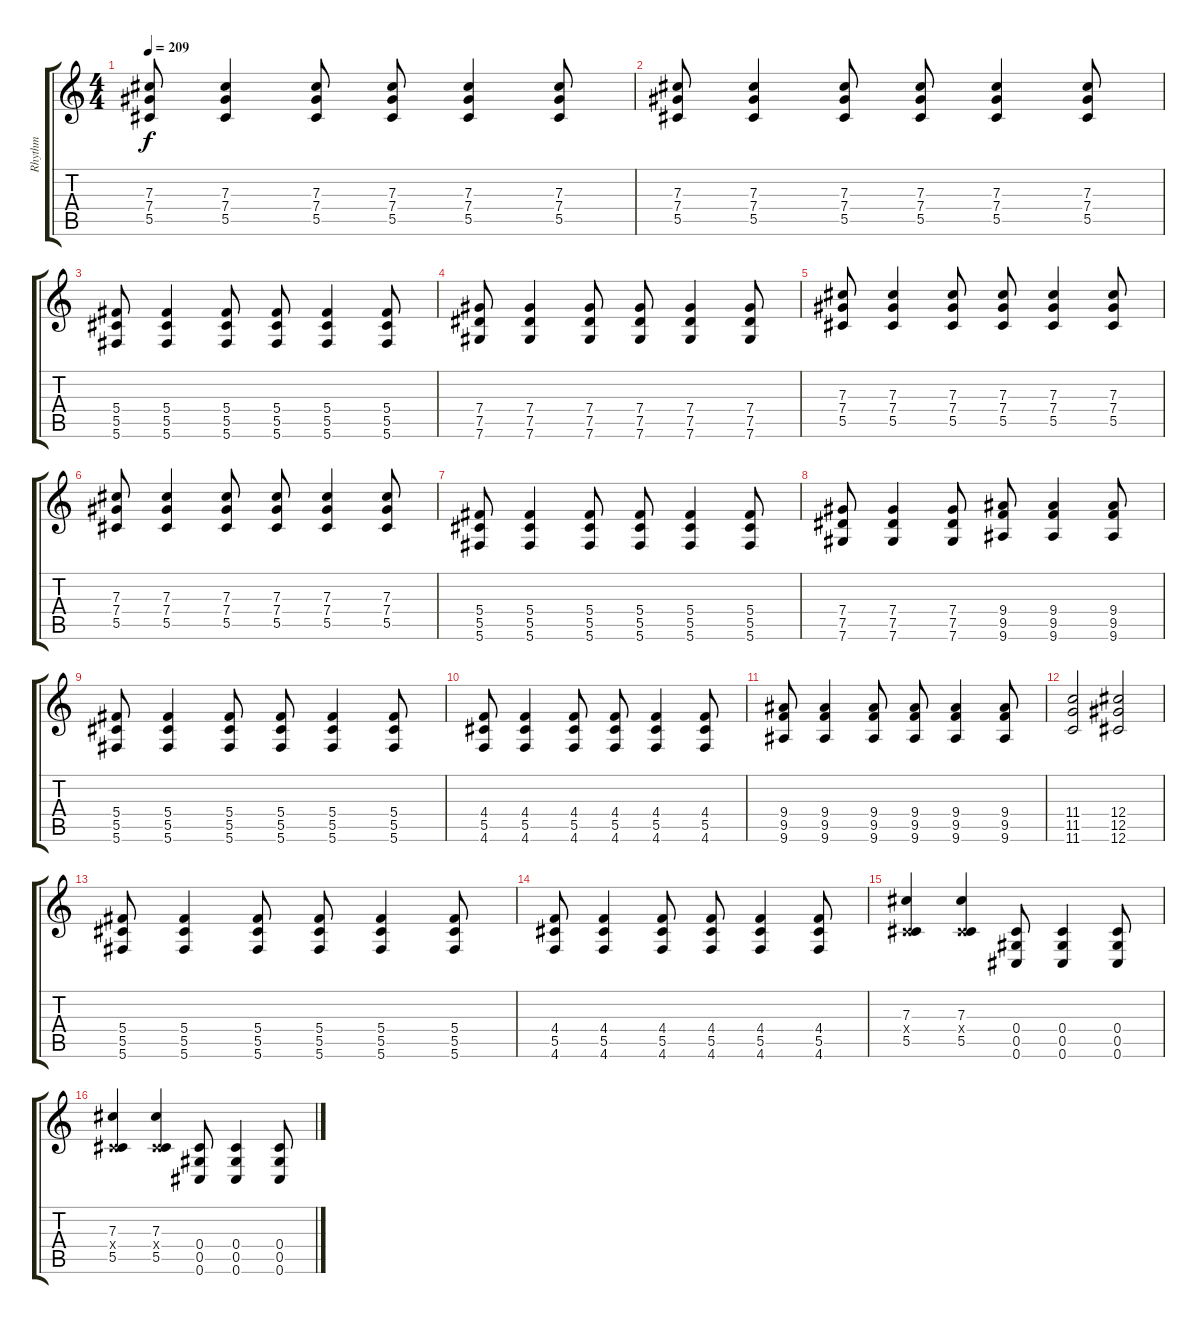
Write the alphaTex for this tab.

\track ("Rhythm" "Rhythm") {instrument distortionguitar}
\staff {score tabs}
\tuning (Eb4 Bb3 Gb3 Db3 Ab2 Db2) {hide}
\ts (4 4)
\tempo 209
\clef g2
\ks c
(7.3 7.4 5.5).8{dy f} (7.3 7.4 5.5).4 (7.3 7.4 5.5).8 (7.3 7.4 5.5).8 (7.3 7.4 5.5).4 (7.3 7.4 5.5).8 |
(7.3 7.4 5.5).8 (7.3 7.4 5.5).4 (7.3 7.4 5.5).8 (7.3 7.4 5.5).8 (7.3 7.4 5.5).4 (7.3 7.4 5.5).8 |
(5.4 5.5 5.6).8 (5.4 5.5 5.6).4 (5.4 5.5 5.6).8 (5.4 5.5 5.6).8 (5.4 5.5 5.6).4 (5.4 5.5 5.6).8 |
(7.4 7.5 7.6).8 (7.4 7.5 7.6).4 (7.4 7.5 7.6).8 (7.4 7.5 7.6).8 (7.4 7.5 7.6).4 (7.4 7.5 7.6).8 |
(7.3 7.4 5.5).8 (7.3 7.4 5.5).4 (7.3 7.4 5.5).8 (7.3 7.4 5.5).8 (7.3 7.4 5.5).4 (7.3 7.4 5.5).8 |
(7.3 7.4 5.5).8 (7.3 7.4 5.5).4 (7.3 7.4 5.5).8 (7.3 7.4 5.5).8 (7.3 7.4 5.5).4 (7.3 7.4 5.5).8 |
(5.4 5.5 5.6).8 (5.4 5.5 5.6).4 (5.4 5.5 5.6).8 (5.4 5.5 5.6).8 (5.4 5.5 5.6).4 (5.4 5.5 5.6).8 |
(7.4 7.5 7.6).8 (7.4 7.5 7.6).4 (7.4 7.5 7.6).8 (9.4 9.5 9.6).8 (9.4 9.5 9.6).4 (9.4 9.5 9.6).8 |
(5.4 5.5 5.6).8 (5.4 5.5 5.6).4 (5.4 5.5 5.6).8 (5.4 5.5 5.6).8 (5.4 5.5 5.6).4 (5.4 5.5 5.6).8 |
(4.4 5.5 4.6).8 (4.4 5.5 4.6).4 (4.4 5.5 4.6).8 (4.4 5.5 4.6).8 (4.4 5.5 4.6).4 (4.4 5.5 4.6).8 |
(9.4 9.5 9.6).8 (9.4 9.5 9.6).4 (9.4 9.5 9.6).8 (9.4 9.5 9.6).8 (9.4 9.5 9.6).4 (9.4 9.5 9.6).8 |
(11.4 11.5 11.6).2 (12.4 12.5 12.6).2 |
(5.4 5.5 5.6).8 (5.4 5.5 5.6).4 (5.4 5.5 5.6).8 (5.4 5.5 5.6).8 (5.4 5.5 5.6).4 (5.4 5.5 5.6).8 |
(4.4 5.5 4.6).8 (4.4 5.5 4.6).4 (4.4 5.5 4.6).8 (4.4 5.5 4.6).8 (4.4 5.5 4.6).4 (4.4 5.5 4.6).8 |
(7.3 0.4{x} 5.5).4 (7.3 0.4{x} 5.5).4 (0.4 0.5 0.6).8 (0.4 0.5 0.6).4 (0.4 0.5 0.6).8 |
(7.3 0.4{x} 5.5).4 (7.3 0.4{x} 5.5).4 (0.4 0.5 0.6).8 (0.4 0.5 0.6).4 (0.4 0.5 0.6).8
